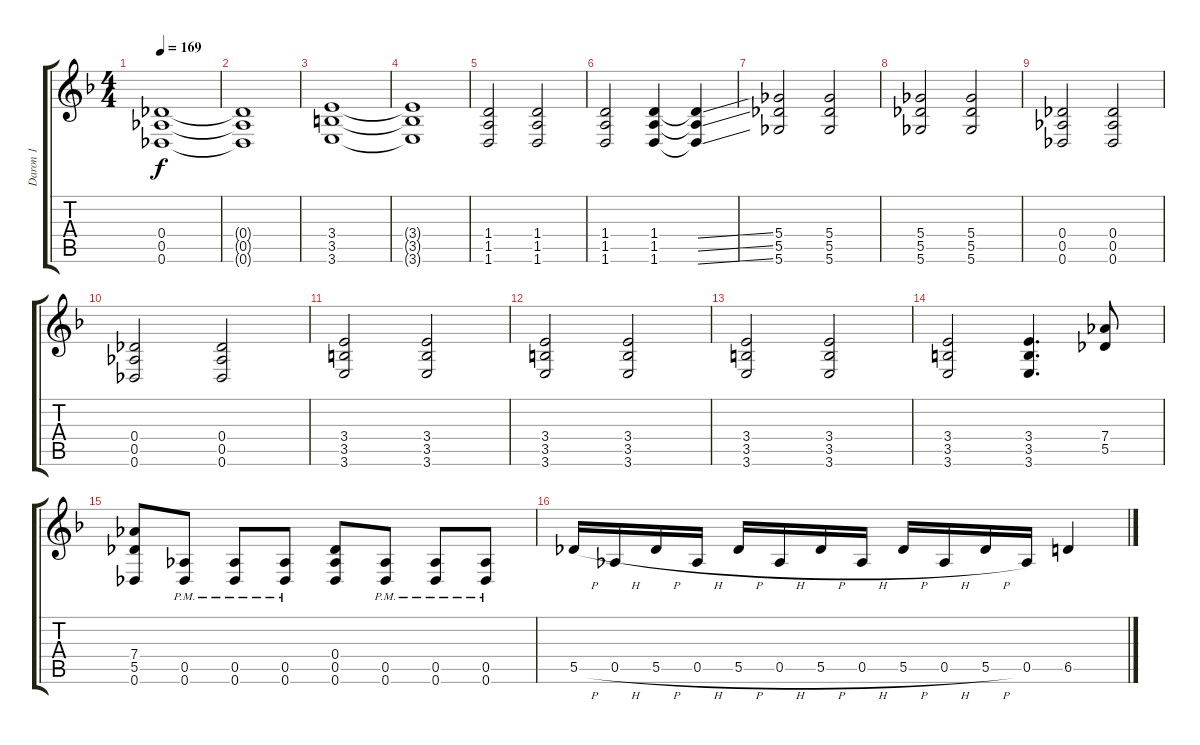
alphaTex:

\track ("Daron 1" "Daron 1") {instrument overdrivenguitar}
\staff {score tabs}
\tuning (Eb4 Bb3 Gb3 Db3 Ab2 Db2) {hide}
\ts (4 4)
\tempo 169
\clef g2
\ks f
(0.4 0.5 0.6).1{dy f} |
(0.4{t} 0.5{t} 0.6{t}).1 |
(3.4 3.5 3.6).1 |
(3.4{t} 3.5{t} 3.6{t}).1 |
(1.4 1.5 1.6).2 (1.4 1.5 1.6).2 |
(1.4 1.5 1.6).2 (1.4 1.5 1.6).4 (1.4{ss t} 1.5{ss t} 1.6{ss t}).4 |
(5.4 5.5 5.6).2 (5.4 5.5 5.6).2 |
(5.4 5.5 5.6).2 (5.4 5.5 5.6).2 |
(0.4 0.5 0.6).2 (0.4 0.5 0.6).2 |
(0.4 0.5 0.6).2 (0.4 0.5 0.6).2 |
(3.4 3.5 3.6).2 (3.4 3.5 3.6).2 |
(3.4 3.5 3.6).2 (3.4 3.5 3.6).2 |
(3.4 3.5 3.6).2 (3.4 3.5 3.6).2 |
(3.4 3.5 3.6).2 (3.4 3.5 3.6).4{d} (7.4 5.5).8 |
(7.4 5.5 0.6).8 (0.5{pm} 0.6{pm}).8 (0.5{pm} 0.6{pm}).8 (0.5{pm} 0.6{pm}).8 (0.4 0.5 0.6).8 (0.5{pm} 0.6{pm}).8 (0.5{pm} 0.6{pm}).8 (0.5{pm} 0.6{pm}).8 |
5.5{h}.16 0.5{h}.16 5.5{h}.16 0.5{h}.16 5.5{h}.16 0.5{h}.16 5.5{h}.16 0.5{h}.16 5.5{h}.16 0.5{h}.16 5.5{h}.16 0.5.16 6.5.4
